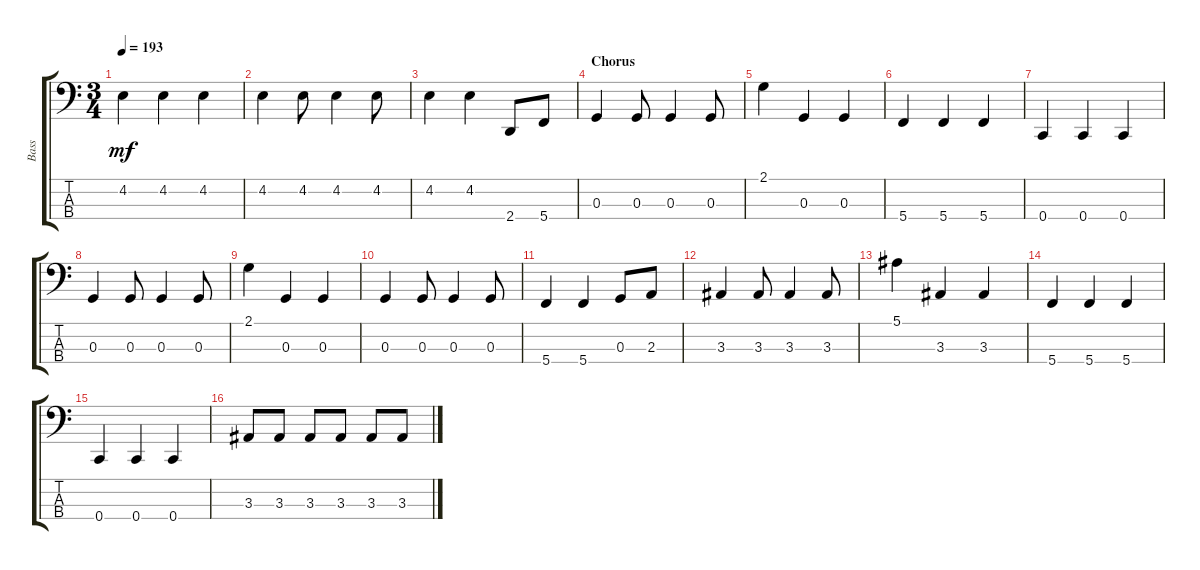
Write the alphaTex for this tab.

\track ("Bass" "Bass") {instrument electricbassfinger}
\staff {score tabs}
\tuning (F2 C2 G1 C1) {hide}
\ts (3 4)
\tempo 193
\clef f4
\ks c
4.2.4{dy mf} 4.2.4 4.2.4 |
4.2.4 4.2.8 4.2.4 4.2.8 |
4.2.4 4.2.4 2.4.8 5.4.8 |
\section ("" "Chorus")
0.3.4 0.3.8 0.3.4 0.3.8 |
2.1.4 0.3.4 0.3.4 |
5.4.4 5.4.4 5.4.4 |
0.4.4 0.4.4 0.4.4 |
0.3.4 0.3.8 0.3.4 0.3.8 |
2.1.4 0.3.4 0.3.4 |
0.3.4 0.3.8 0.3.4 0.3.8 |
5.4.4 5.4.4 0.3.8 2.3.8 |
3.3.4 3.3.8 3.3.4 3.3.8 |
5.1.4 3.3.4 3.3.4 |
5.4.4 5.4.4 5.4.4 |
0.4.4 0.4.4 0.4.4 |
3.3.8 3.3.8 3.3.8 3.3.8 3.3.8 3.3.8
